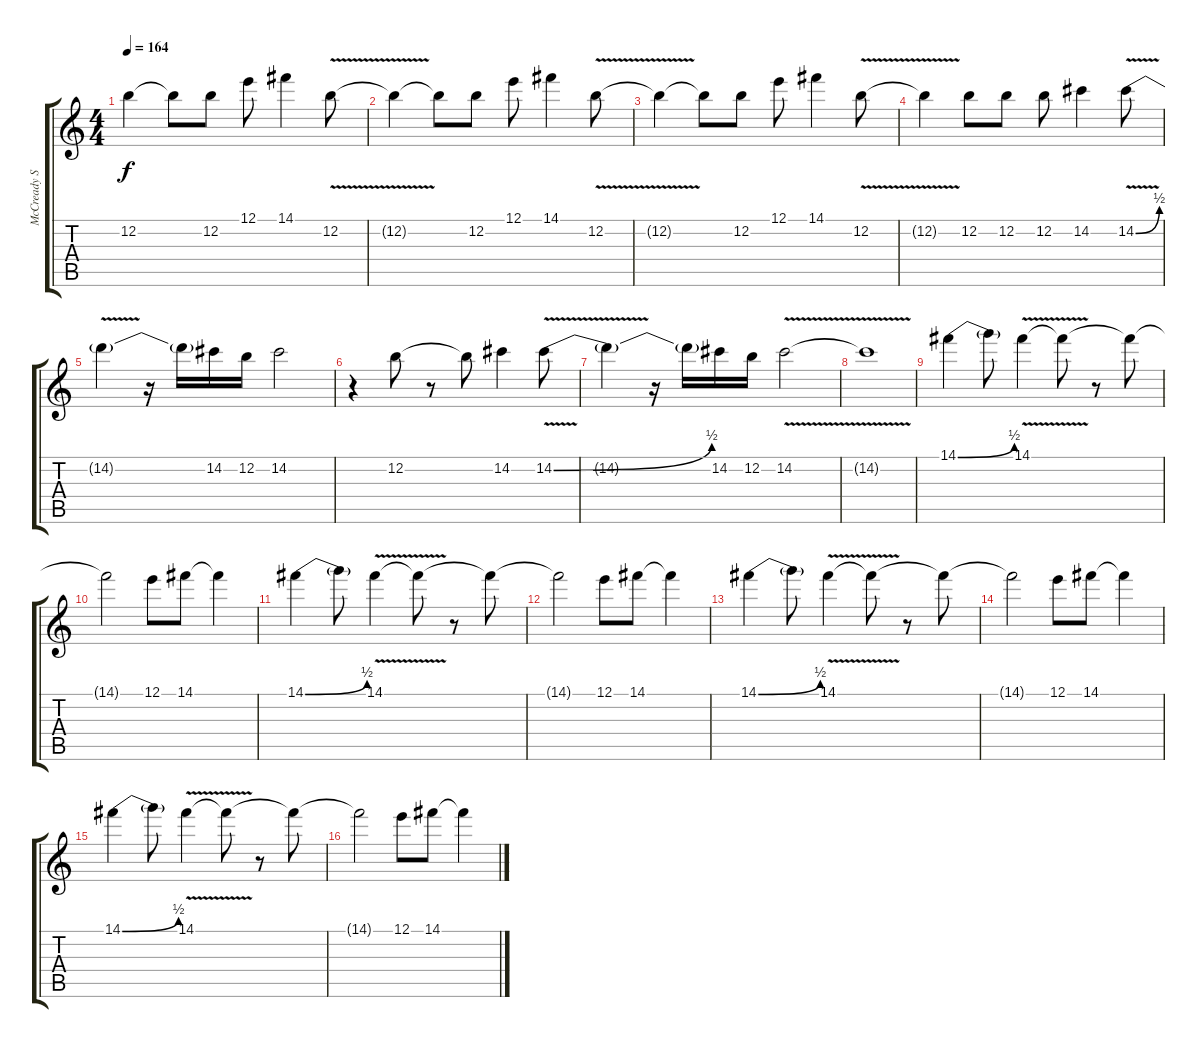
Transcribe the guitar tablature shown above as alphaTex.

\track ("McCready Solo" "McCready S") {instrument overdrivenguitar}
\staff {score tabs}
\tuning (E4 B3 G3 D3 A2 E2) {hide}
\ts (4 4)
\tempo 164
\clef g2
\ks c
12.2.4{dy f} 12.2{t}.8 12.2.8 12.1.8 14.1.4 12.2{v}.8 |
12.2{t}.4 12.2{t}.8 12.2.8 12.1.8 14.1.4 12.2{v}.8 |
12.2{t}.4 12.2{t}.8 12.2.8 12.1.8 14.1.4 12.2{v}.8 |
12.2{t}.4 12.2.8 12.2.8 12.2.8 14.2.4 14.2{be (bend 0 0 60 2) v}.8 |
14.2{t}.4 r.16 14.2{t}.16 14.2.16 12.2.16 14.2.2 |
r.4 12.2.8 r.8 12.2{t}.8 14.2.4 14.2{be (bend 0 0 60 2) v}.8 |
14.2{t}.4 r.16 14.2{t}.16 14.2.16 12.2.16 14.2{v}.2 |
14.2{t}.1 |
14.1{be (bend 0 0 60 2)}.4 14.1{t}.8 14.1{v}.4 14.1{t}.8 r.8 14.1{t}.8 |
14.1{t}.2 12.1.8 14.1.8 14.1{t}.4 |
14.1{be (bend 0 0 60 2)}.4 14.1{t}.8 14.1{v}.4 14.1{t}.8 r.8 14.1{t}.8 |
14.1{t}.2 12.1.8 14.1.8 14.1{t}.4 |
14.1{be (bend 0 0 60 2)}.4 14.1{t}.8 14.1{v}.4 14.1{t}.8 r.8 14.1{t}.8 |
14.1{t}.2 12.1.8 14.1.8 14.1{t}.4 |
14.1{be (bend 0 0 60 2)}.4 14.1{t}.8 14.1{v}.4 14.1{t}.8 r.8 14.1{t}.8 |
14.1{t}.2 12.1.8 14.1.8 14.1{t}.4
